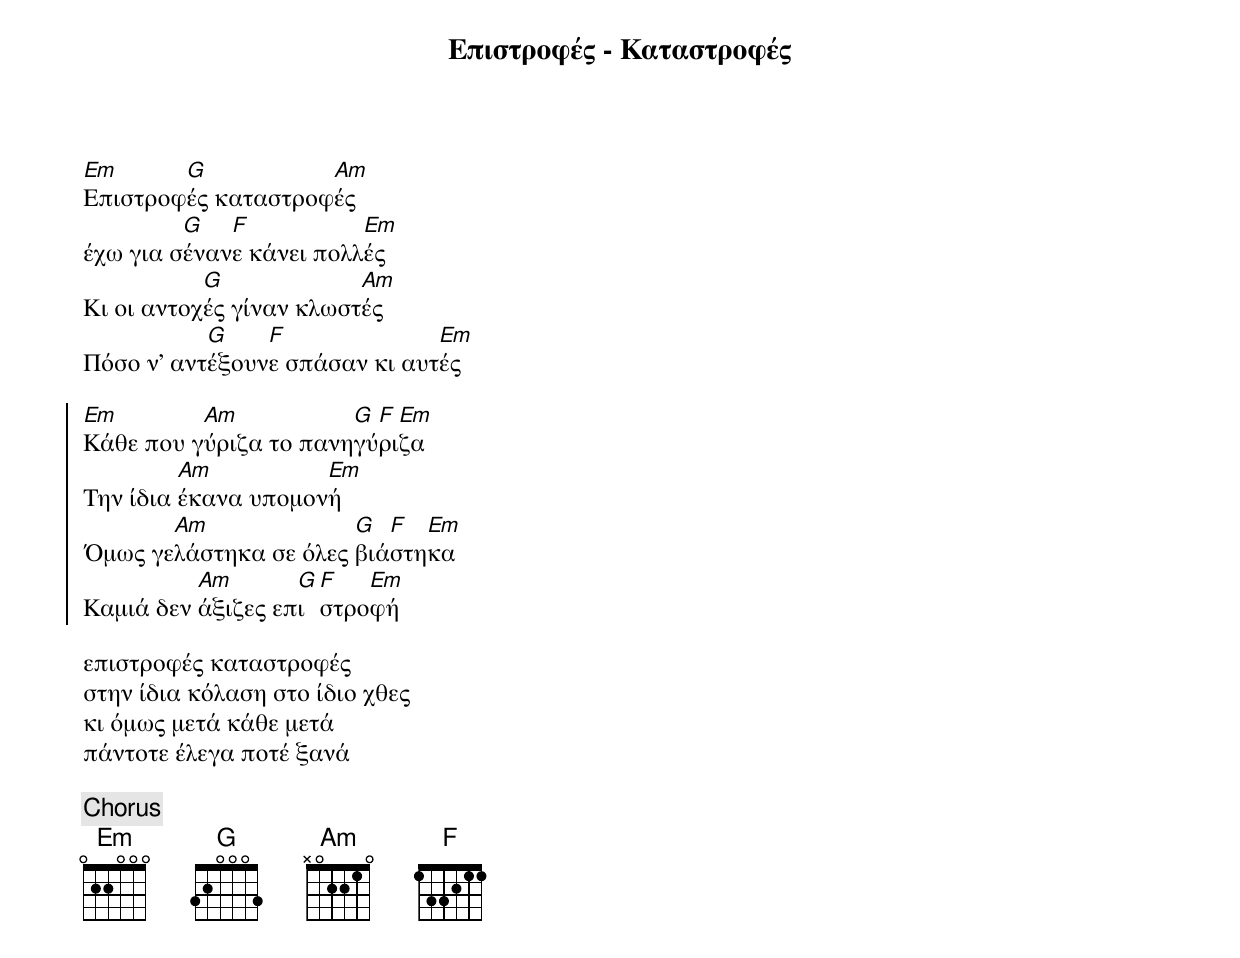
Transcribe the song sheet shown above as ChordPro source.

{title: Επιστροφές - Καταστροφές }
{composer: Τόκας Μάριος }
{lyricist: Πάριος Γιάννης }
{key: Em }
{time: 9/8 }

{start_of_verse}
[Em]Επιστροφ[G]ές καταστροφ[Am]ές
έχω για σ[G]έναν[F]ε κάνει πολλ[Em]ές
Κι οι αντοχ[G]ές γίναν κλωστ[Am]ές
Πόσο ν' αντ[G]έξουν[F]ε σπάσαν κι αυτ[Em]ές
{end_of_verse}

{start_of_chorus}
[Em]Κάθε που γ[Am]ύριζα το πανη[G]γύ[F]ρι[Em]ζα
Την ίδια [Am]έκανα υπομον[Em]ή
Όμως γε[Am]λάστηκα σε όλες [G]βιά[F]στη[Em]κα
Καμιά δεν [Am]άξιζες επ[G]ι[F]στρο[Em]φή
{end_of_chorus}

{start_of_verse}
επιστροφές καταστροφές
στην ίδια κόλαση στο ίδιο χθες
κι όμως μετά κάθε μετά
πάντοτε έλεγα ποτέ ξανά
{end_of_verse}

{chorus}
